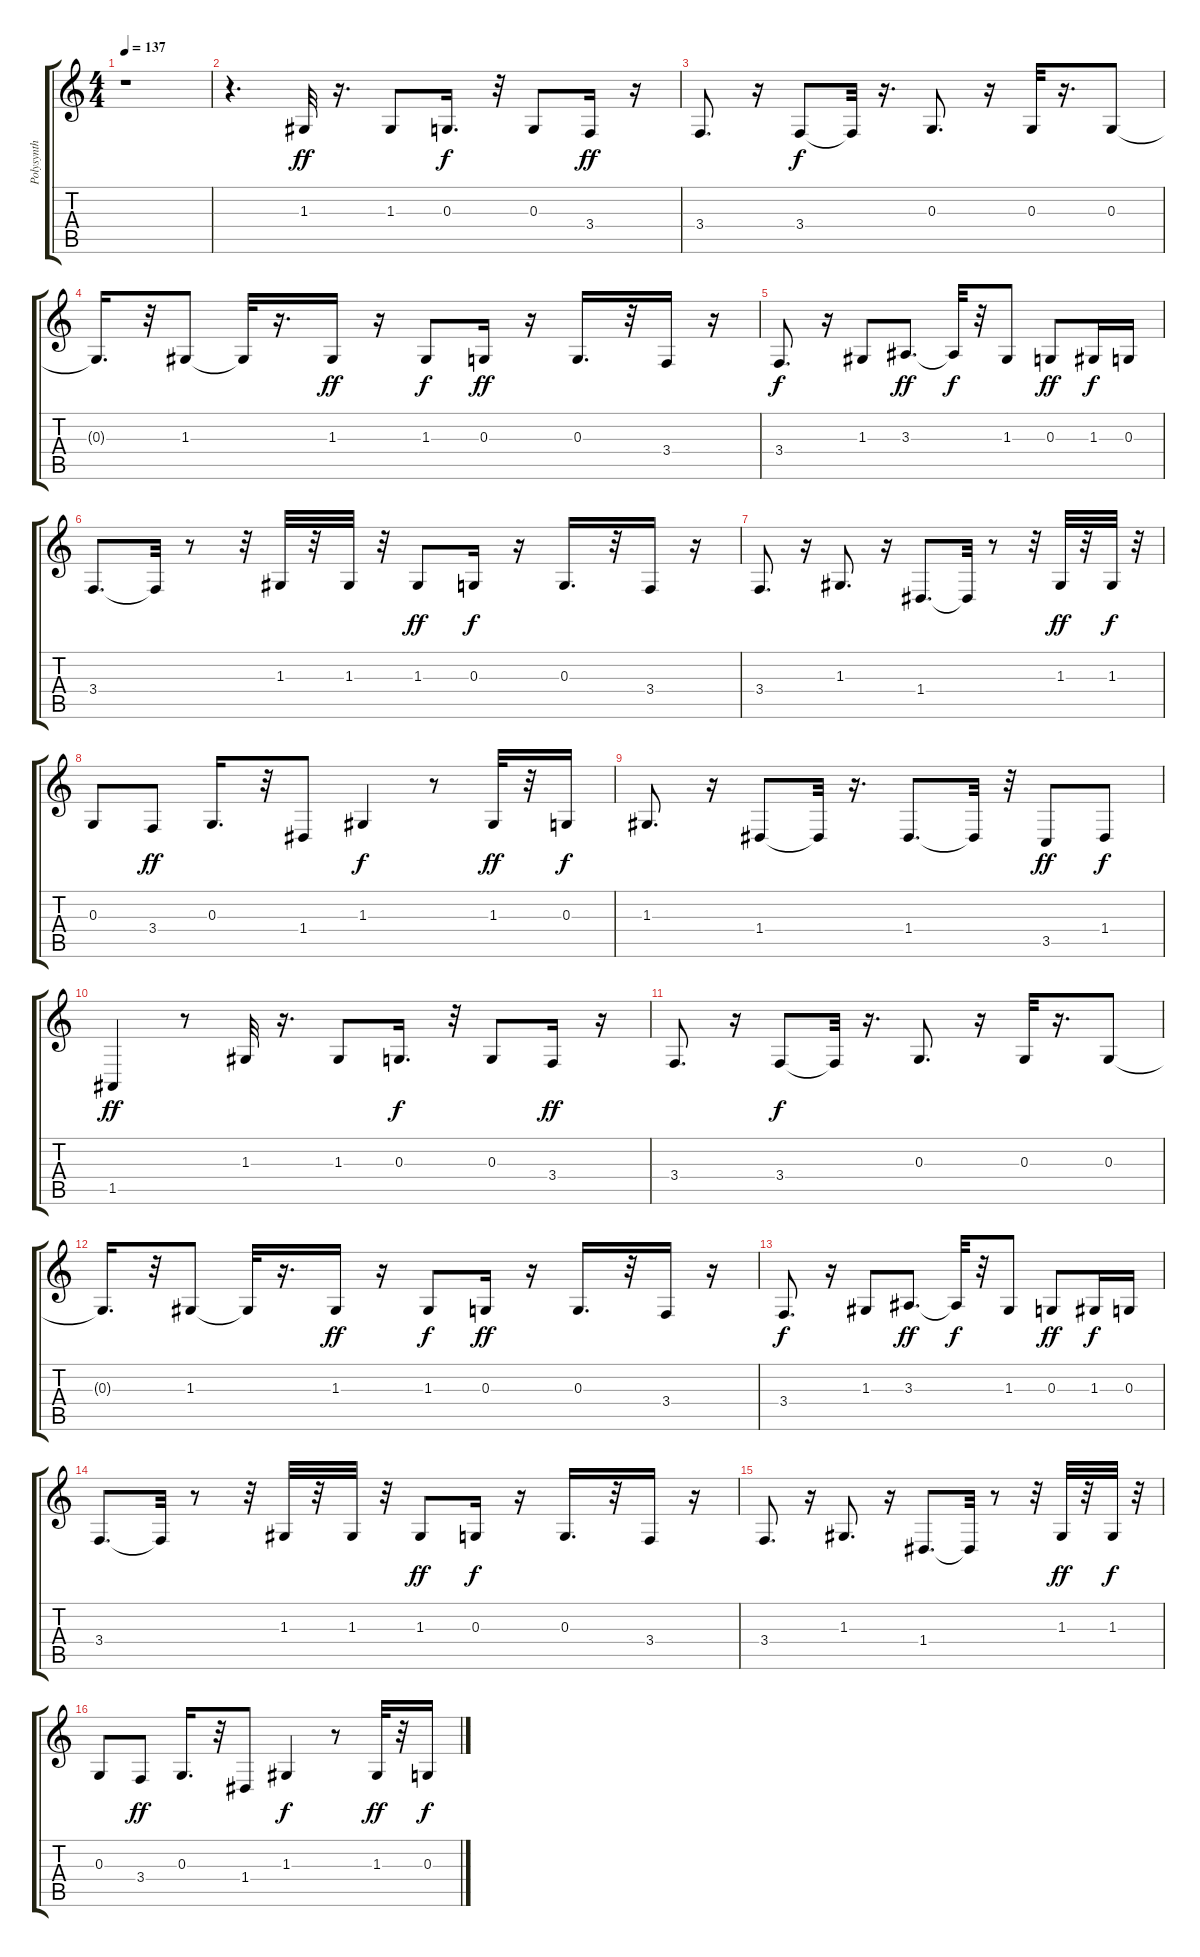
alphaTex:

\track ("Polysynth 2 (Keyboard)" "Polysynth ") {instrument pad3polysynth}
\staff {score tabs}
\tuning (E4 B3 G3 D3 A2 E2) {hide}
\ts (4 4)
\tempo 137
\clef g2
\ks c
r.1{dy ff} |
r.4{d} 1.3.32 r.16{d} 1.3.8 0.3.16{d dy f} r.32 0.3.8 3.4.16{dy ff} r.16 |
3.4.8{d} r.16 3.4.8{dy f} 3.4{t}.32 r.16{d} 0.3.8{d} r.16 0.3.32 r.16{d} 0.3.8 |
0.3{t}.16{d} r.32 1.3.8 1.3{t}.32 r.16{d} 1.3.16{dy ff} r.16 1.3.8{dy f} 0.3.16{dy ff} r.16 0.3.16{d} r.32 3.4.16 r.16 |
3.4.8{d dy f} r.16 1.3.8 3.3.8{d dy ff} 3.3{t}.32{dy f} r.32 1.3.8 0.3.8{dy ff} 1.3.16{dy f} 0.3.16 |
3.4.8{d} 3.4{t}.32 r.8 r.32 1.3.32 r.32 1.3.32 r.32 1.3.8{dy ff} 0.3.16{dy f} r.16 0.3.16{d} r.32 3.4.16 r.16 |
3.4.8{d} r.16 1.3.8{d} r.16 1.4.8{d} 1.4{t}.32 r.8 r.32 1.3.32{dy ff} r.32 1.3.32{dy f} r.32 |
0.3.8 3.4.8{dy ff} 0.3.16{d} r.32 1.4.8 1.3.4{dy f} r.8 1.3.32{dy ff} r.32 0.3.16{dy f} |
1.3.8{d} r.16 1.4.8 1.4{t}.32 r.16{d} 1.4.8{d} 1.4{t}.32 r.32 3.5.8{dy ff} 1.4.8{dy f} |
1.5.4{dy ff} r.8 1.3.32 r.16{d} 1.3.8 0.3.16{d dy f} r.32 0.3.8 3.4.16{dy ff} r.16 |
3.4.8{d} r.16 3.4.8{dy f} 3.4{t}.32 r.16{d} 0.3.8{d} r.16 0.3.32 r.16{d} 0.3.8 |
0.3{t}.16{d} r.32 1.3.8 1.3{t}.32 r.16{d} 1.3.16{dy ff} r.16 1.3.8{dy f} 0.3.16{dy ff} r.16 0.3.16{d} r.32 3.4.16 r.16 |
3.4.8{d dy f} r.16 1.3.8 3.3.8{d dy ff} 3.3{t}.32{dy f} r.32 1.3.8 0.3.8{dy ff} 1.3.16{dy f} 0.3.16 |
3.4.8{d} 3.4{t}.32 r.8 r.32 1.3.32 r.32 1.3.32 r.32 1.3.8{dy ff} 0.3.16{dy f} r.16 0.3.16{d} r.32 3.4.16 r.16 |
3.4.8{d} r.16 1.3.8{d} r.16 1.4.8{d} 1.4{t}.32 r.8 r.32 1.3.32{dy ff} r.32 1.3.32{dy f} r.32 |
0.3.8 3.4.8{dy ff} 0.3.16{d} r.32 1.4.8 1.3.4{dy f} r.8 1.3.32{dy ff} r.32 0.3.16{dy f}
